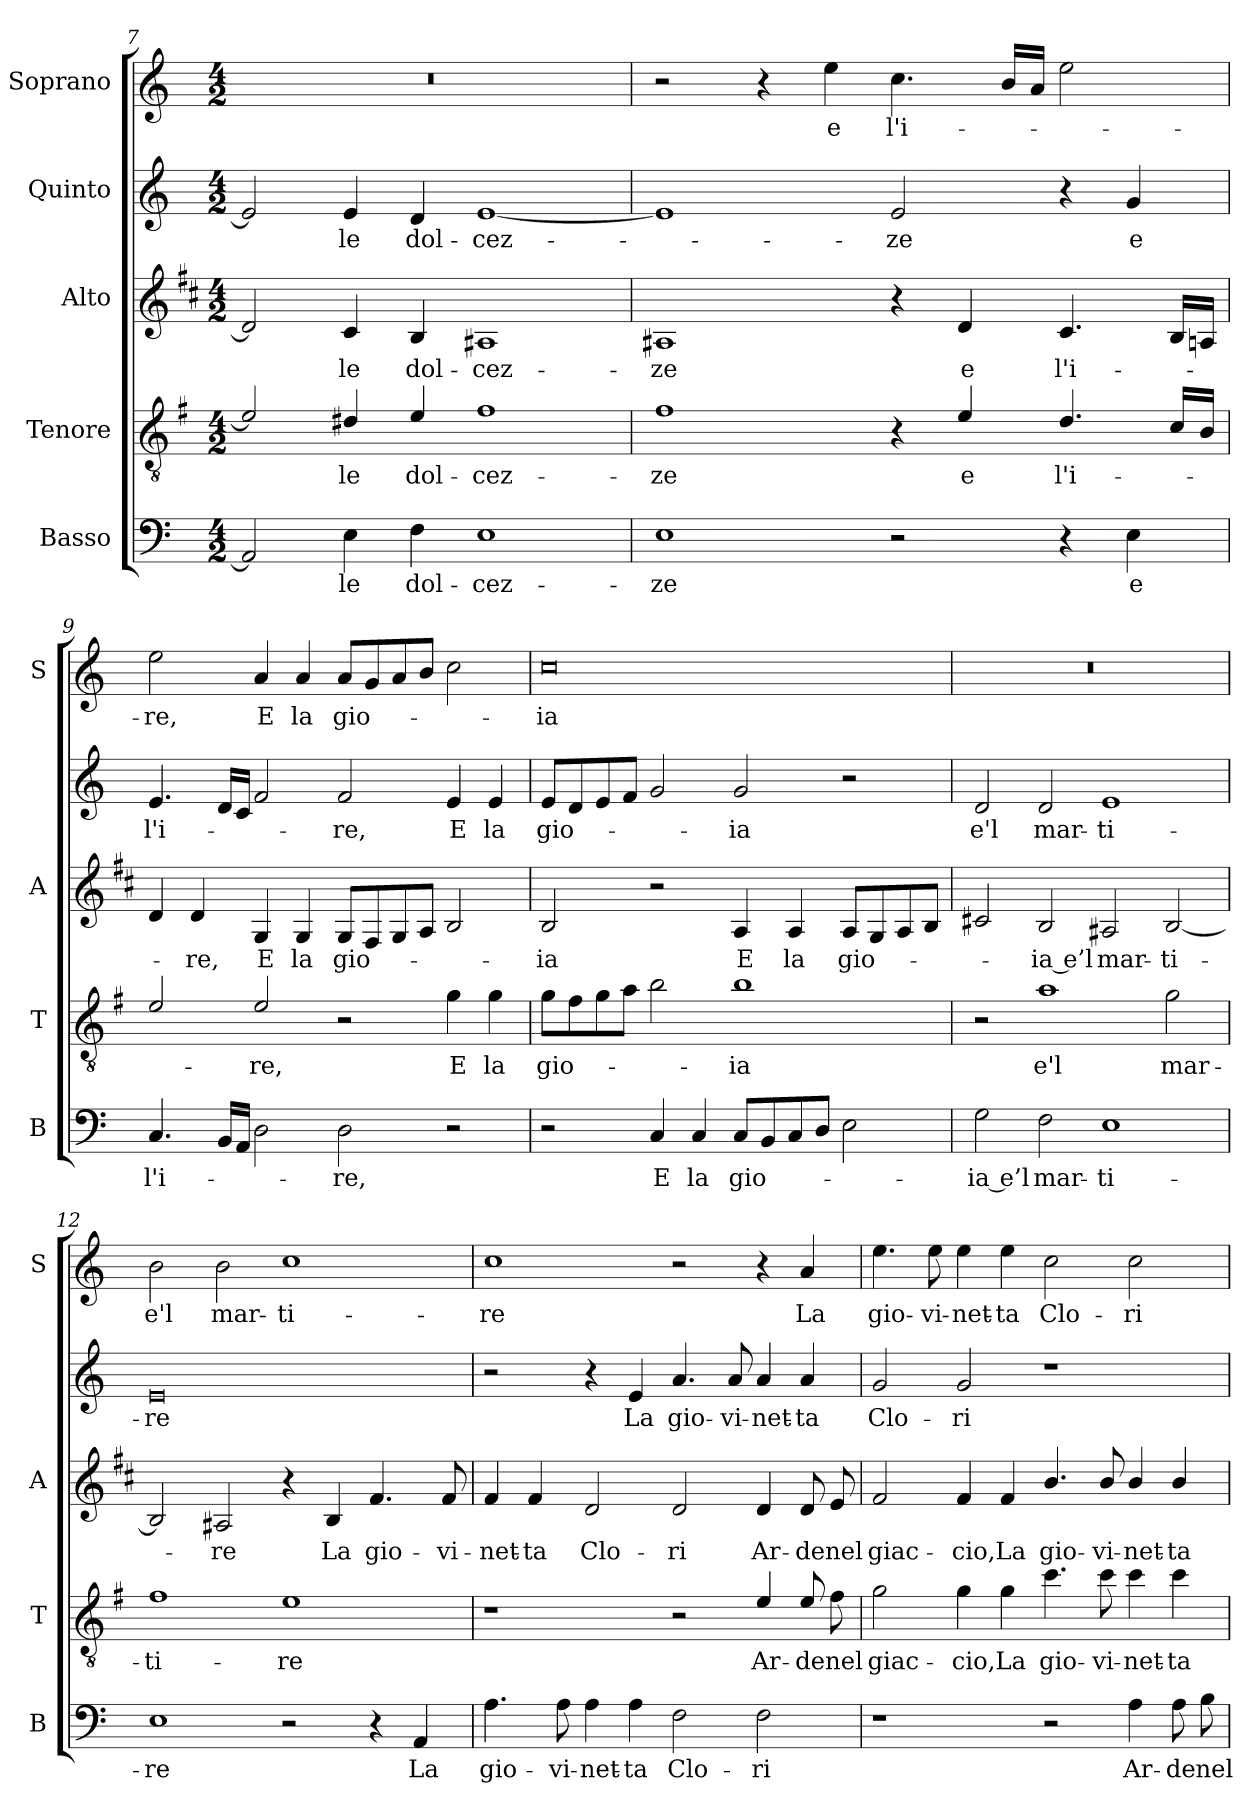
**kern	**text	**kern	**text	**kern	**text	**kern	**text	**kern	**text
*part5	*part5	*part4	*part4	*part3	*part3	*part2	*part2	*part1	*part1
*staff5	*staff5	*staff4	*staff4	*staff3	*staff3	*staff2	*staff2	*staff1	*staff1
*I"Basso	*	*I"Tenore	*	*I"Alto	*	*I"Quinto	*	*I"Soprano	*
*I'B	*	*I'T	*	*I'A	*	*	*	*I'S	*
*clefF4	*	*clefGv2	*	*clefG2	*	*clefG2	*	*clefG2	*
*	*	*ITrd4c7	*	*ITrd1c2	*	*	*	*	*
*k[]	*	*k[]	*	*k[]	*	*k[]	*	*k[]	*
*C:	*	*C:	*	*C:	*	*C:	*	*C:	*
*M4/2	*	*M4/2	*	*M4/2	*	*M4/2	*	*M4/2	*
=7	=7	=7	=7	=7	=7	=7	=7	=7	=7
2AA/]	.	2A/]	.	2c/]	.	2e/]	.	0r	.
!	!LO:LY:b	!	!LO:LY:b	!	!LO:LY:b	!	!LO:LY:b	!	!
4E\	le	4G#X/	le	4B/	le	4e/	le	.	.
!	!LO:LY:b	!	!LO:LY:b	!	!LO:LY:b	!	!LO:LY:b	!	!
4F\	dol-	4A/	dol-	4A/	dol-	4d/	dol-	.	.
!	!LO:LY:b	!	!LO:LY:b	!	!LO:LY:b	!	!LO:LY:b	!	!
1E	-cez-	1B	-cez-	1G#X	-cez-	[1e	-cez-	.	.
=8	=8	=8	=8	=8	=8	=8	=8	=8	=8
!	!LO:LY:b	!	!LO:LY:b	!	!LO:LY:b	!	!	!	!
1E	-ze	1B	-ze	1G#X	-ze	1e]	.	2r	.
.	.	.	.	.	.	.	.	4r	.
!	!	!	!	!	!	!	!	!	!LO:LY:b
.	.	.	.	.	.	.	.	4ee\	e
!	!	!	!	!	!	!	!LO:LY:b	!	!LO:LY:b
2r	.	4r	.	4r	.	2e/	-ze	4.cc\	l'i-
!	!	!	!LO:LY:b	!	!LO:LY:b	!	!	!	!
.	.	4A/	e	4c/	e	.	.	.	.
.	.	.	.	.	.	.	.	16b/LL	.
.	.	.	.	.	.	.	.	16a/JJ	.
!	!	!	!LO:LY:b	!	!LO:LY:b	!	!	!	!
4r	.	4.G/	l'i-	4.B/	l'i-	4r	.	2ee\	.
!	!LO:LY:b	!	!	!	!	!	!LO:LY:b	!	!
4E\	e	.	.	.	.	4g/	e	.	.
.	.	16F/LL	.	16A/LL	.	.	.	.	.
.	.	16E/JJ	.	16Gn/JJ	.	.	.	.	.
!!LO:LB:g=z
=9	=9	=9	=9	=9	=9	=9	=9	=9	=9
!	!LO:LY:b	!	!	!	!	!	!LO:LY:b	!	!LO:LY:b
4.C/	l'i-	2A/	.	4c/	.	4.e/	l'i-	2ee\	-re,
!	!	!	!	!	!LO:LY:b	!	!	!	!
.	.	.	.	4c/	-re,	.	.	.	.
16BB/LL	.	.	.	.	.	16d/LL	.	.	.
16AA/JJ	.	.	.	.	.	16c/JJ	.	.	.
!	!	!	!LO:LY:b	!	!LO:LY:b	!	!	!	!LO:LY:b
2D\	.	2A/	-re,	4F/	E	2f/	.	4a/	E
!	!	!	!	!	!LO:LY:b	!	!	!	!LO:LY:b
.	.	.	.	4F/	la	.	.	4a/	la
!	!LO:LY:b	!	!	!	!LO:LY:b	!	!LO:LY:b	!	!LO:LY:b
2D\	-re,	2r	.	8F/L	gio-	2f/	-re,	8a/L	gio-
.	.	.	.	8E/	.	.	.	8g/	.
.	.	.	.	8F/	.	.	.	8a/	.
.	.	.	.	8G/J	.	.	.	8b/J	.
!	!	!	!LO:LY:b	!	!	!	!LO:LY:b	!	!
2r	.	4c\	E	2A/	.	4e/	E	2cc\	.
!	!	!	!LO:LY:b	!	!	!	!LO:LY:b	!	!
.	.	4c\	la	.	.	4e/	la	.	.
=10	=10	=10	=10	=10	=10	=10	=10	=10	=10
!	!	!	!LO:LY:b	!	!LO:LY:b	!	!LO:LY:b	!	!LO:LY:b
2r	.	8c\L	gio-	2A/	-ia	8e/L	gio-	0cc	-ia
.	.	8B\	.	.	.	8d/	.	.	.
.	.	8c\	.	.	.	8e/	.	.	.
.	.	8d\J	.	.	.	8f/J	.	.	.
!	!LO:LY:b	!	!	!	!	!	!	!	!
4C/	E	2e\	.	2r	.	2g/	.	.	.
!	!LO:LY:b	!	!	!	!	!	!	!	!
4C/	la	.	.	.	.	.	.	.	.
!	!LO:LY:b	!	!LO:LY:b	!	!LO:LY:b	!	!LO:LY:b	!	!
8C/L	gio-	1e	-ia	4G/	E	2g/	-ia	.	.
8BB/	.	.	.	.	.	.	.	.	.
!	!	!	!	!	!LO:LY:b	!	!	!	!
8C/	.	.	.	4G/	la	.	.	.	.
8D/J	.	.	.	.	.	.	.	.	.
!	!	!	!	!	!LO:LY:b	!	!	!	!
2E\	.	.	.	8G/L	gio-	2r	.	.	.
.	.	.	.	8F/	.	.	.	.	.
.	.	.	.	8G/	.	.	.	.	.
.	.	.	.	8A/J	.	.	.	.	.
=11	=11	=11	=11	=11	=11	=11	=11	=11	=11
!	!LO:LY:b	!	!	!	!	!	!LO:LY:b	!	!
2G\	-ia e’l	2r	.	2Bni/	.	2d/	e'l	0r	.
!	!LO:LY:b	!	!LO:LY:b	!	!LO:LY:b	!	!LO:LY:b	!	!
2F\	mar-	1d	e'l	2A/	-ia e’l	2d/	mar-	.	.
!	!LO:LY:b	!	!	!	!LO:LY:b	!	!LO:LY:b	!	!
1E	-ti-	.	.	2G#X/	mar-	1e	-ti-	.	.
!	!	!	!LO:LY:b	!	!LO:LY:b	!	!	!	!
.	.	2c\	mar-	[2A/	-ti-	.	.	.	.
=12	=12	=12	=12	=12	=12	=12	=12	=12	=12
!	!LO:LY:b	!	!LO:LY:b	!	!	!	!LO:LY:b	!	!LO:LY:b
1E	-re	1B	-ti-	2A/]	.	0e	-re	2b\	e'l
!	!	!	!	!	!LO:LY:b	!	!	!	!LO:LY:b
.	.	.	.	2G#X/	-re	.	.	2b\	mar-
!	!	!	!LO:LY:b	!	!	!	!	!	!LO:LY:b
2r	.	1A	-re	4r	.	.	.	1cc	-ti-
!	!	!	!	!	!LO:LY:b	!	!	!	!
.	.	.	.	4A/	La	.	.	.	.
!	!	!	!	!	!LO:LY:b	!	!	!	!
4r	.	.	.	4.e/	gio-	.	.	.	.
!	!LO:LY:b	!	!	!	!	!	!	!	!
4AA/	La	.	.	.	.	.	.	.	.
!	!	!	!	!	!LO:LY:b	!	!	!	!
.	.	.	.	8e/	-vi-	.	.	.	.
!!LO:PB:g=z
=13	=13	=13	=13	=13	=13	=13	=13	=13	=13
!	!LO:LY:b	!	!	!	!LO:LY:b	!	!	!	!LO:LY:b
4.A\	gio-	1r	.	4e/	-net-	2r	.	1cc	-re
!	!	!	!	!	!LO:LY:b	!	!	!	!
.	.	.	.	4e/	-ta	.	.	.	.
!	!LO:LY:b	!	!	!	!	!	!	!	!
8A\	-vi-	.	.	.	.	.	.	.	.
!	!LO:LY:b	!	!	!	!LO:LY:b	!	!	!	!
4A\	-net-	.	.	2c/	Clo-	4r	.	.	.
!	!LO:LY:b	!	!	!	!	!	!LO:LY:b	!	!
4A\	-ta	.	.	.	.	4e/	La	.	.
!	!LO:LY:b	!	!	!	!LO:LY:b	!	!LO:LY:b	!	!
2F\	Clo-	2r	.	2c/	-ri	4.a/	gio-	2r	.
!	!	!	!	!	!	!	!LO:LY:b	!	!
.	.	.	.	.	.	8a/	-vi-	.	.
!	!LO:LY:b	!	!LO:LY:b	!	!LO:LY:b	!	!LO:LY:b	!	!
2F\	-ri	4A/	Ar-	4c/	Ar-	4a/	-net-	4r	.
!	!	!	!LO:LY:b	!	!LO:LY:b	!	!LO:LY:b	!	!LO:LY:b
.	.	8A/	-de	8c/	-de	4a/	-ta	4a/	La
!	!	!	!LO:LY:b	!	!LO:LY:b	!	!	!	!
.	.	8B\	nel	8d/	nel	.	.	.	.
=14	=14	=14	=14	=14	=14	=14	=14	=14	=14
!	!	!	!LO:LY:b	!	!LO:LY:b	!	!LO:LY:b	!	!LO:LY:b
1r	.	2c\	giac-	2e/	giac-	2g/	Clo-	4.ee\	gio-
!	!	!	!	!	!	!	!	!	!LO:LY:b
.	.	.	.	.	.	.	.	8ee\	-vi-
!	!	!	!LO:LY:b	!	!LO:LY:b	!	!LO:LY:b	!	!LO:LY:b
.	.	4c\	-cio,	4e/	-cio,	2g/	-ri	4ee\	-net-
!	!	!	!LO:LY:b	!	!LO:LY:b	!	!	!	!LO:LY:b
.	.	4c\	La	4e/	La	.	.	4ee\	-ta
!	!	!	!LO:LY:b	!	!LO:LY:b	!	!	!	!LO:LY:b
2r	.	4.f\	gio-	4.a/	gio-	1r	.	2cc\	Clo-
!	!	!	!LO:LY:b	!	!LO:LY:b	!	!	!	!
.	.	8f\	-vi-	8a/	-vi-	.	.	.	.
!	!LO:LY:b	!	!LO:LY:b	!	!LO:LY:b	!	!	!	!LO:LY:b
4A\	Ar-	4f\	-net-	4a/	-net-	.	.	2cc\	-ri
!	!LO:LY:b	!	!LO:LY:b	!	!LO:LY:b	!	!	!	!
8A\	-de	4f\	-ta	4a/	-ta	.	.	.	.
!	!LO:LY:b	!	!	!	!	!	!	!	!
8B\	nel	.	.	.	.	.	.	.	.
=	=	=	=	=	=	=	=	=	=
*-	*-	*-	*-	*-	*-	*-	*-	*-	*-
